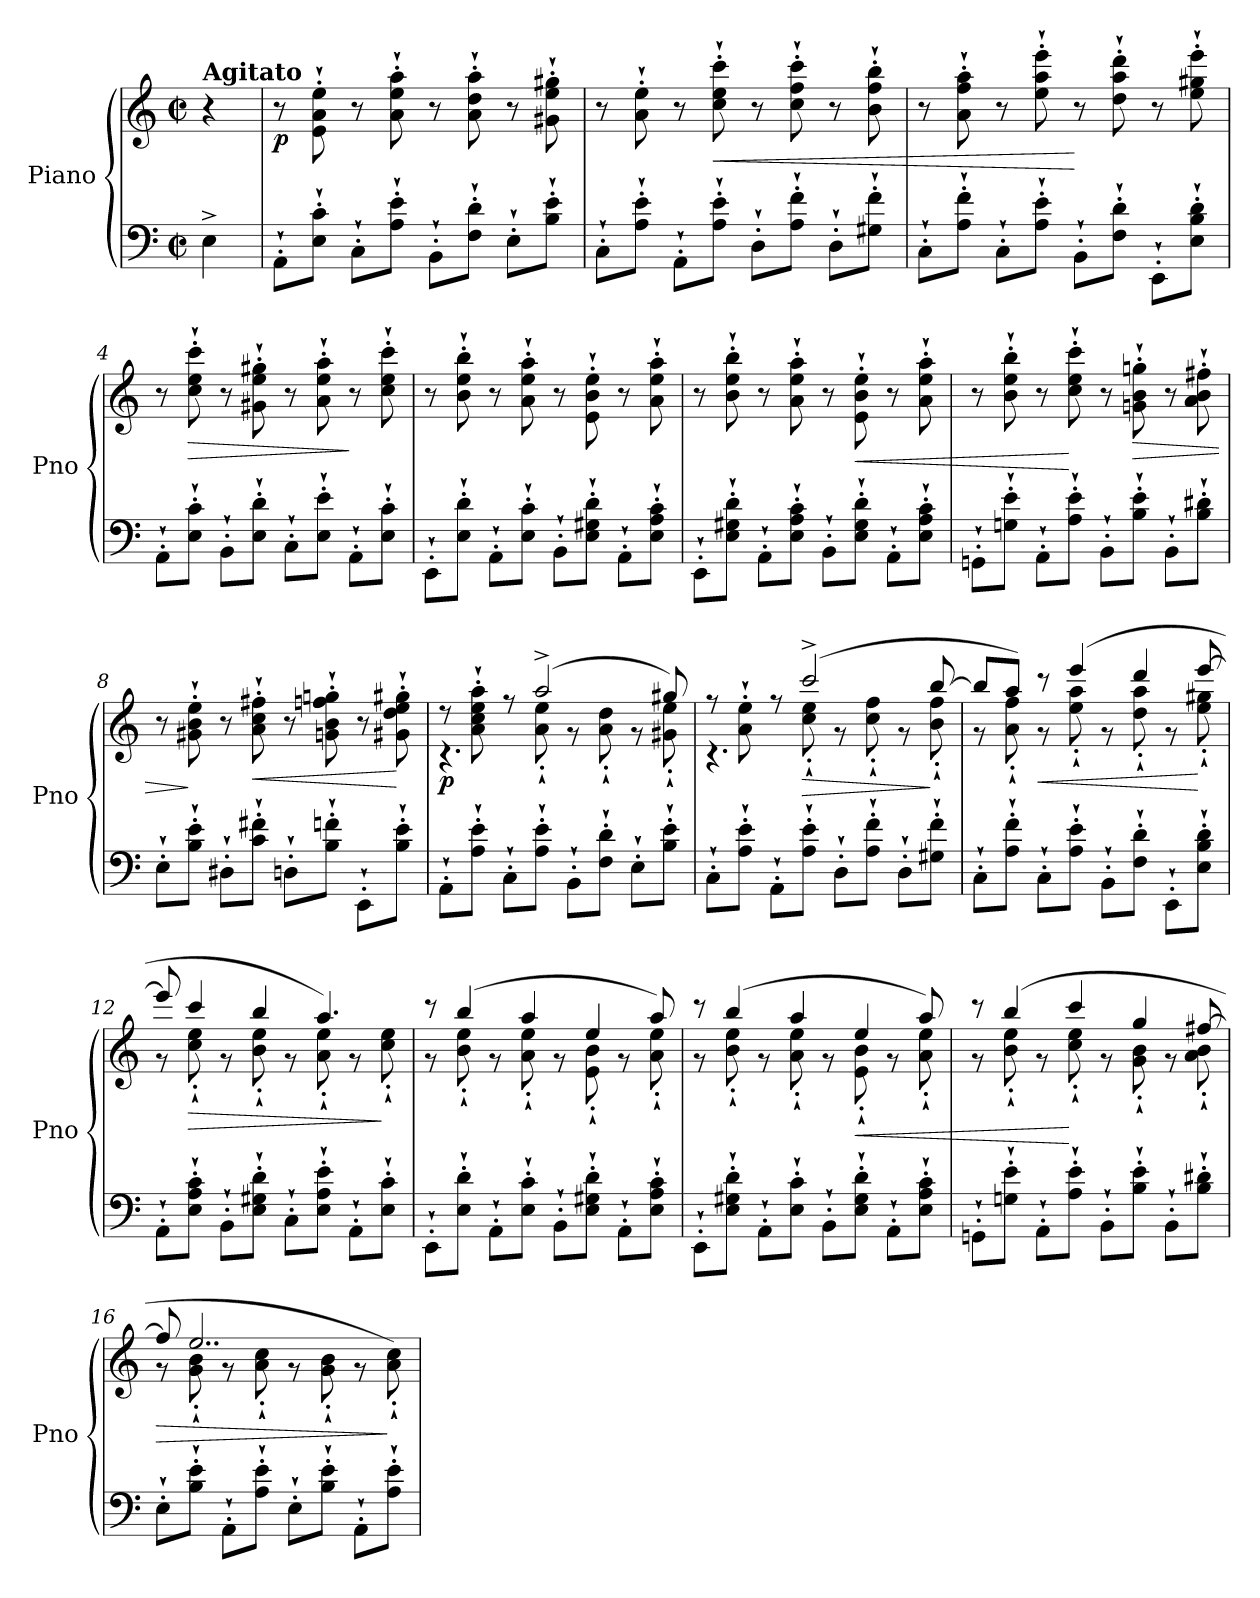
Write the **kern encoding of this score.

**kern	**kern	**dynam
*part1	*part1	*part1
*staff2	*staff1	*staff1/2
*I"Piano	*	*
*I'Pno	*	*
*clefF4	*clefG2	*
*k[]	*k[]	*
*M4/4	*M4/4	*
*met(c|)	*met(c|)	*
*MM160	*MM160	*
=	=	=
!	!LO:TX:a:B:t=Agitato	!
4E^\	4r	.
=1	=1	=1
!	!	!LO:DY:b
8AA'`\L	8r	p
8E\'` 8c\'`J	8e\'` 8a\'` 8ee\'`	.
8C'`\L	8r	.
8A\'` 8e\'`J	8a\'` 8ee\'` 8aa\'`	.
8BB'`\L	8r	.
8F\'` 8d\'`J	8a\'` 8dd\'` 8aa\'`	.
8E'`\L	8r	.
8B\'` 8e\'`J	8g#X\'` 8ee\'` 8gg#X\'`	.
=2	=2	=2
8C'`\L	8r	.
8A\'` 8e\'`J	8a\'` 8ee\'`	.
8AA'`\L	8r	.
!	!	!LO:HP:b
8A\'` 8e\'`J	8cc\'` 8ee\'` 8ccc\'`	<
8D'`\L	8r	.
8A\'` 8f\'`J	8cc\'` 8ff\'` 8ccc\'`	.
8D'`\L	8r	.
8G#X\'` 8f\'`J	8b\'` 8ff\'` 8bb\'`	.
=3	=3	=3
8C'`\L	8r	.
8A\'` 8f\'`J	8a\'` 8ff\'` 8aa\'`	.
8C'`\L	8r	.
8A\'` 8e\'`J	8ee\'` 8aa\'` 8eee\'`	.
8BB'`\L	8r	[
8F\'` 8d\'`J	8dd\'` 8aa\'` 8ddd\'`	.
8EE'`\L	8r	.
8E\'` 8B\'` 8d\'`J	8ee\'` 8gg#X\'` 8eee\'`	.
=4	=4	=4
8AA'`\L	8r	.
!	!	!LO:HP:b
8E\'` 8c\'`J	8cc\'` 8ee\'` 8ccc\'`	>
8BB'`\L	8r	.
8E\'` 8d\'`J	8g#X\'` 8ee\'` 8gg#X\'`	.
8C'`\L	8r	.
8E\'` 8e\'`J	8a\'` 8ee\'` 8aa\'`	.
8AA'`\L	8r	]
8E\'` 8c\'`J	8cc\'` 8ee\'` 8ccc\'`	.
=5	=5	=5
8EE'`\L	8r	.
8E\'` 8d\'`J	8b\'` 8ee\'` 8bb\'`	.
8AA'`\L	8r	.
8E\'` 8c\'`J	8a\'` 8ee\'` 8aa\'`	.
8BB'`\L	8r	.
8E\'` 8G#X\'` 8d\'`J	8e\'` 8b\'` 8ee\'`	.
8AA'`\L	8r	.
8E\'` 8A\'` 8c\'`J	8a\'` 8ee\'` 8aa\'`	.
!!LO:LB:g=z
=6	=6	=6
8EE'`\L	8r	.
8E\'` 8G#X\'` 8d\'`J	8b\'` 8ee\'` 8bb\'`	.
8AA'`\L	8r	.
8E\'` 8A\'` 8c\'`J	8a\'` 8ee\'` 8aa\'`	.
8BB'`\L	8r	.
!	!	!LO:HP:b
8E\'` 8G#\'` 8d\'`J	8e\'` 8b\'` 8ee\'`	<
8AA'`\L	8r	.
8E\'` 8A\'` 8c\'`J	8a\'` 8ee\'` 8aa\'`	.
=7	=7	=7
8GGn'`\L	8r	.
8Gn\'` 8e\'`J	8b\'` 8ee\'` 8bb\'`	.
8AA'`\L	8r	.
8A\'` 8e\'`J	8cc\'` 8ee\'` 8ccc\'`	[
8BB'`\L	8r	.
!	!	!LO:HP:b
8B\'` 8e\'`J	8gn\'` 8b\'` 8ggn\'`	>
8BB'`\L	8r	.
8B\'` 8d#X\'`J	8a\'` 8b\'` 8ff#X\'`	.
=8	=8	=8
8E'`\L	8r	.
8B\'` 8e\'`J	8g#X\'` 8b\'` 8ee\'`	]
8D#X'`\L	8r	.
!	!	!LO:HP:b
8c\'` 8f#X\'`J	8a\'` 8cc\'` 8ff#X\'`	<
8Dn'`\L	8r	.
8B\'` 8fn\'`J	8gn\'` 8b\'` 8ffn\'` 8ggn\'`	.
8EE'`\L	8r	.
8B\'` 8e\'`J	8g#X\'` 8dd\'` 8ee\'` 8gg#X\'`	[
=9	=9	=9
*	*^	*
!	!	!	!LO:DY:b
8AA'`\L	8r	4.r	p
8A\'` 8e\'`J	8a\'` 8cc\'` 8ee\'` 8aa\'`	.	.
!	!	!	!LO:DY:b
8C'`\L	8r	.	other-dynamics
!	!	!	!LO:DY:b
8A\'` 8e\'`J	(>2aa^/	8a\'` 8ee\'`	other-dynamics
8BB'`\L	.	8r	.
8F\'` 8d\'`J	.	8a\'` 8dd\'`	.
8E'`\L	.	8r	.
8B\'` 8e\'`J	8gg#X/)	8g#X\'` 8ee\'`	.
=10	=10	=10	=10
8C'`\L	8r	4.r	.
8A\'` 8e\'`J	8a\'` 8ee\'`	.	.
8AA'`\L	8r	.	.
!	!	!	!LO:HP:b
8A\'` 8e\'`J	(>2ccc^/	8cc\'` 8ee\'`	>
8D'`\L	.	8r	.
8A\'` 8f\'`J	.	8cc\'` 8ff\'`	.
8D'`\L	.	8r	.
8G#X\'` 8f\'`J	[8bb/	8b\'` 8ff\'`	]
!!LO:LB:g=z	!!
=11	=11	=11	=11
8C'`\L	8bb/L]	8r	.
8A\'` 8f\'`J	8aa/J)	8a\'` 8ff\'`	.
!	!	!	!LO:HP:b
8C'`\L	8r	8r	<
8A\'` 8e\'`J	(>4eee/	8ee\'` 8aa\'`	.
8BB'`\L	.	8r	.
8F\'` 8d\'`J	4ddd/	8dd\'` 8aa\'`	.
8EE'`\L	.	8r	.
8E\'` 8B\'` 8d\'`J	[8eee/	8ee\'` 8gg#X\'`	[
=12	=12	=12	=12
8AA'`\L	8eee/]	8r	.
!	!	!	!LO:HP:b
8E\'` 8A\'` 8c\'`J	4ccc/	8cc\'` 8ee\'`	>
8BB'`\L	.	8r	.
8E\'` 8G#X\'` 8d\'`J	4bb/	8b\'` 8ee\'`	.
8C'`\L	.	8r	.
8E\'` 8A\'` 8e\'`J	4.aa/)	8a\'` 8ee\'`	.
8AA'`\L	.	8r	.
8E\'` 8c\'`J	.	8cc\'` 8ee\'`	]
=13	=13	=13	=13
8EE'`\L	8r	8r	.
8E\'` 8d\'`J	(>4bb/	8b\'` 8ee\'`	.
8AA'`\L	.	8r	.
8E\'` 8c\'`J	4aa/	8a\'` 8ee\'`	.
8BB'`\L	.	8r	.
8E\'` 8G#X\'` 8d\'`J	4ee/	8e\'` 8b\'`	.
8AA'`\L	.	8r	.
8E\'` 8A\'` 8c\'`J	8aa/)	8a\'` 8ee\'`	.
=14	=14	=14	=14
8EE'`\L	8r	8r	.
8E\'` 8G#X\'` 8d\'`J	(>4bb/	8b\'` 8ee\'`	.
8AA'`\L	.	8r	.
8E\'` 8c\'`J	4aa/	8a\'` 8ee\'`	.
8BB'`\L	.	8r	.
!	!	!	!LO:HP:b
8E\'` 8G#\'` 8d\'`J	4ee/	8e\'` 8b\'`	<
8AA'`\L	.	8r	.
8E\'` 8A\'` 8c\'`J	8aa/)	8a\'` 8ee\'`	.
=15	=15	=15	=15
8GGn'`\L	8r	8r	.
8Gn\'` 8e\'`J	(>4bb/	8b\'` 8ee\'`	.
8AA'`\L	.	8r	.
8A\'` 8e\'`J	4ccc/	8cc\'` 8ee\'`	[
8BB'`\L	.	8r	.
8B\'` 8e\'`J	4gg/	8g\'` 8b\'`	.
8BB'`\L	.	8r	.
8B\'` 8d#X\'`J	[8ff#X/	8a\'` 8b\'`	.
!!LO:LB:g=z	!!
=16	=16	=16	=16
!	!	!	!LO:HP:b
8E'`\L	8ff#/]	8r	>
8B\'` 8e\'`J	2..ee/	8g\'` 8b\'`	.
8AA'`\L	.	8r	.
8A\'` 8e\'`J	.	8a\'` 8cc\'`	.
8E'`\L	.	8r	.
8B\'` 8e\'`J	.	8g\'` 8b\'`	.
8AA'`\L	.	8r	.
8A\'` 8e\'`J	.	8a\'` 8cc\'`)	]
*	*v	*v	*
=	=	=
*-	*-	*-
